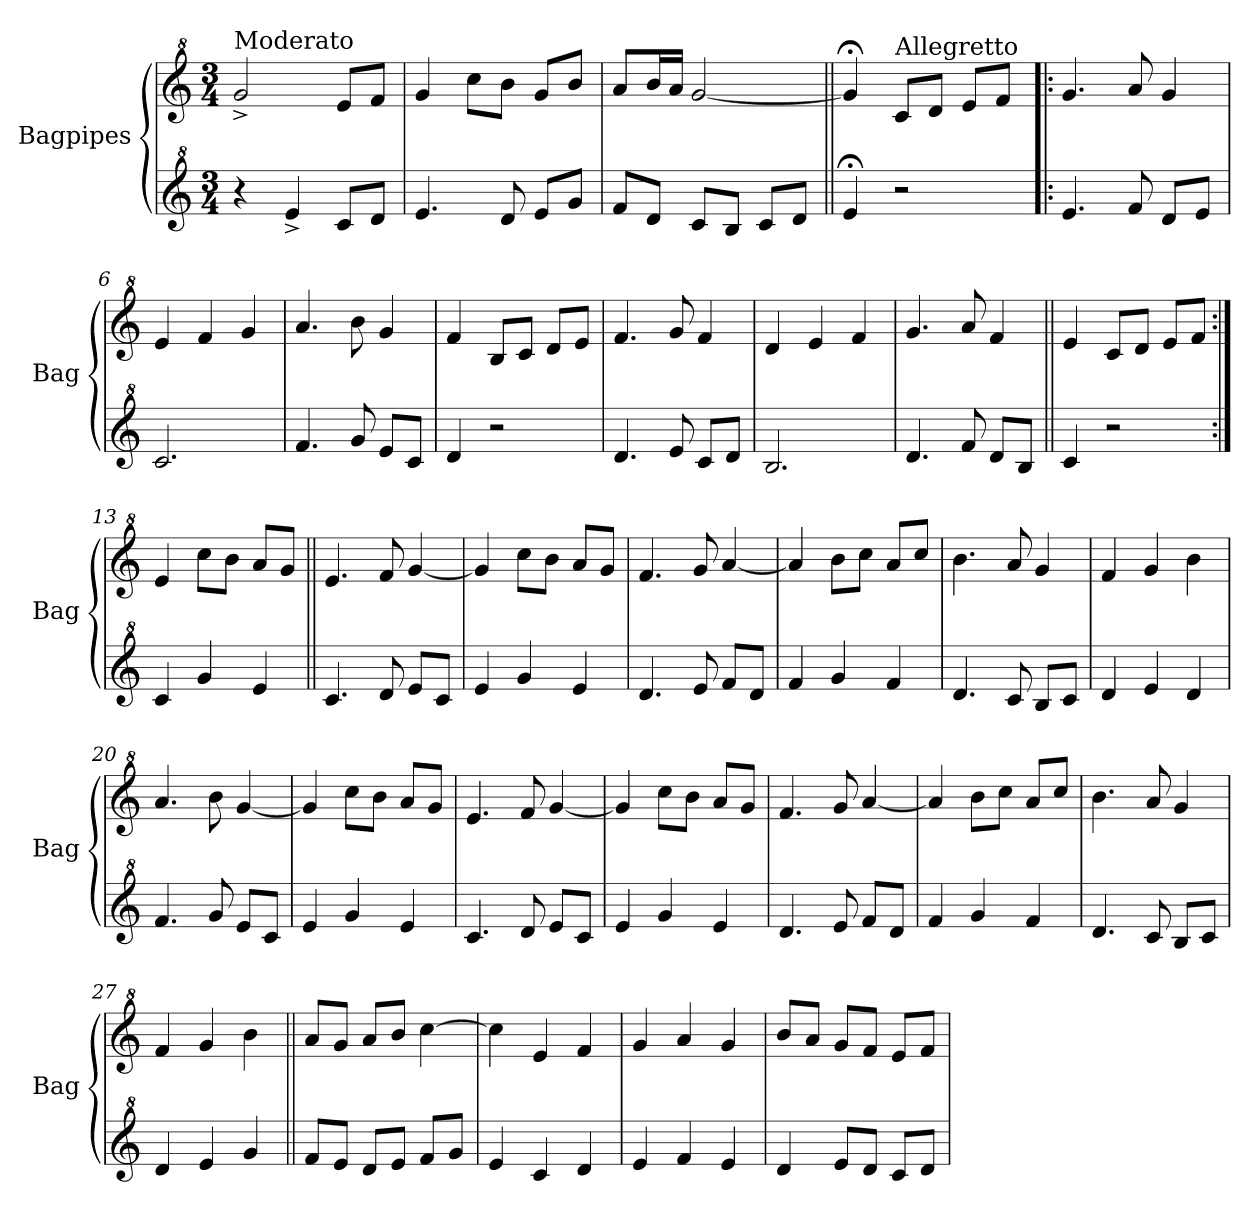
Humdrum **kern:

**kern	**kern
*part2	*part1
*staff2	*staff1
*I"Bagpipes	*I"Bagpipes
*I'Bag	*I'Bag
*clefG^2	*clefG^2
*k[]	*k[]
*C:	*C:
*M3/4	*M3/4
=1	=1
!	!LO:TX:a:t=Moderato
4r	2gg^/
4ee^/	.
8cc/L	8ee/L
8dd/J	8ff/J
=2	=2
4.ee/	4gg/
.	8ccc\L
8dd/	8bb\J
8ee/L	8gg/L
8gg/J	8bb/J
=3	=3
8ff/L	8aa/L
8dd/J	16bb/L
.	16aa/JJ
8cc/L	[2gg/
8b/J	.
8cc/L	.
8dd/J	.
=4||	=4||
4ee;</	4gg;</]
!	!LO:TX:a:t=Allegretto
2r	8cc/L
.	8dd/J
.	8ee/L
.	8ff/J
=5!|:	=5!|:
4.ee/	4.gg/
8ff/	8aa/
8dd/L	4gg/
8ee/J	.
=6	=6
2.cc/	4ee/
.	4ff/
.	4gg/
=7	=7
4.ff/	4.aa/
8gg/	8bb\
8ee/L	4gg/
8cc/J	.
!!LO:LB:g=z
=8	=8
4dd/	4ff/
2r	8b/L
.	8cc/J
.	8dd/L
.	8ee/J
=9	=9
4.dd/	4.ff/
8ee/	8gg/
8cc/L	4ff/
8dd/J	.
=10	=10
2.b/	4dd/
.	4ee/
.	4ff/
=11	=11
4.dd/	4.gg/
8ff/	8aa/
8dd/L	4ff/
8b/J	.
=12||	=12||
4cc/	4ee/
2r	8cc/L
.	8dd/J
.	8ee/L
.	8ff/J
=13:|!	=13:|!
4cc/	4ee/
4gg/	8ccc\L
.	8bb\J
4ee/	8aa/L
.	8gg/J
=14||	=14||
4.cc/	4.ee/
8dd/	8ff/
8ee/L	[4gg/
8cc/J	.
!!LO:LB:g=z
=15	=15
4ee/	4gg/]
4gg/	8ccc\L
.	8bb\J
4ee/	8aa/L
.	8gg/J
=16	=16
4.dd/	4.ff/
8ee/	8gg/
8ff/L	[4aa/
8dd/J	.
=17	=17
4ff/	4aa/]
4gg/	8bb\L
.	8ccc\J
4ff/	8aa/L
.	8ccc/J
=18	=18
4.dd/	4.bb\
8cc/	8aa/
8b/L	4gg/
8cc/J	.
=19	=19
4dd/	4ff/
4ee/	4gg/
4dd/	4bb\
=20	=20
4.ff/	4.aa/
8gg/	8bb\
8ee/L	[4gg/
8cc/J	.
=21	=21
4ee/	4gg/]
4gg/	8ccc\L
.	8bb\J
4ee/	8aa/L
.	8gg/J
=22	=22
4.cc/	4.ee/
8dd/	8ff/
8ee/L	[4gg/
8cc/J	.
!!LO:LB:g=z
=23	=23
4ee/	4gg/]
4gg/	8ccc\L
.	8bb\J
4ee/	8aa/L
.	8gg/J
=24	=24
4.dd/	4.ff/
8ee/	8gg/
8ff/L	[4aa/
8dd/J	.
=25	=25
4ff/	4aa/]
4gg/	8bb\L
.	8ccc\J
4ff/	8aa/L
.	8ccc/J
=26	=26
4.dd/	4.bb\
8cc/	8aa/
8b/L	4gg/
8cc/J	.
=27	=27
4dd/	4ff/
4ee/	4gg/
4gg/	4bb\
=28||	=28||
8ff/L	8aa/L
8ee/J	8gg/J
8dd/L	8aa/L
8ee/J	8bb/J
8ff/L	[4ccc\
8gg/J	.
=29	=29
4ee/	4ccc\]
4cc/	4ee/
4dd/	4ff/
=30	=30
4ee/	4gg/
4ff/	4aa/
4ee/	4gg/
!!LO:LB:g=z
=31	=31
4dd/	8bb/L
.	8aa/J
8ee/L	8gg/L
8dd/J	8ff/J
8cc/L	8ee/L
8dd/J	8ff/J
=	=
*-	*-
